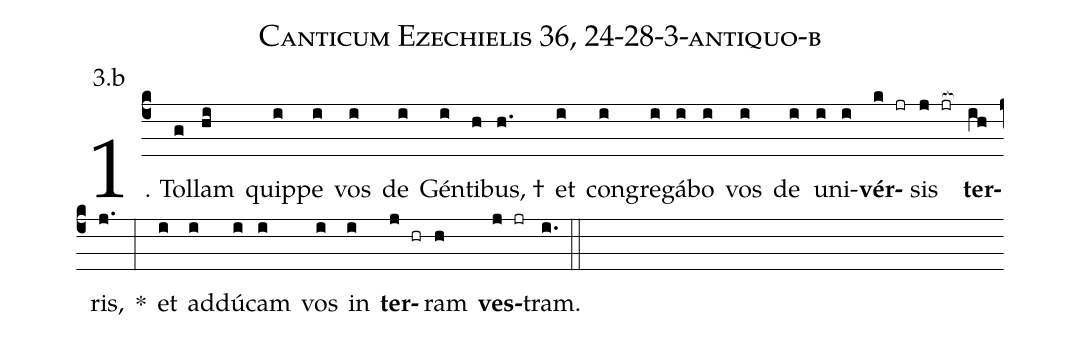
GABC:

name: Canticum Ezechielis 36, 24-28-3-antiquo-b;
annotation: 3.b;
%%
(c4)1. Tol(g)lam(hi) quip(i)pe(i) vos(i) de(i) Gén(i)ti(h)bus, †(h.) et(i) con(i)gre(i)gá(i)bo(i) vos(i) de(i) u(i)ni(i)<b>vér</b>(k jr)sis(j jr[ocb:1{]) <b>ter</b>(ih[ocb:0}])ris,(j.) *(:) et(i) ad(i)dú(i)cam(i) vos(i) in(i) <b>ter</b>(j hr)ram(h) <b>ves</b>(j jr)tram.(i.) (::)
